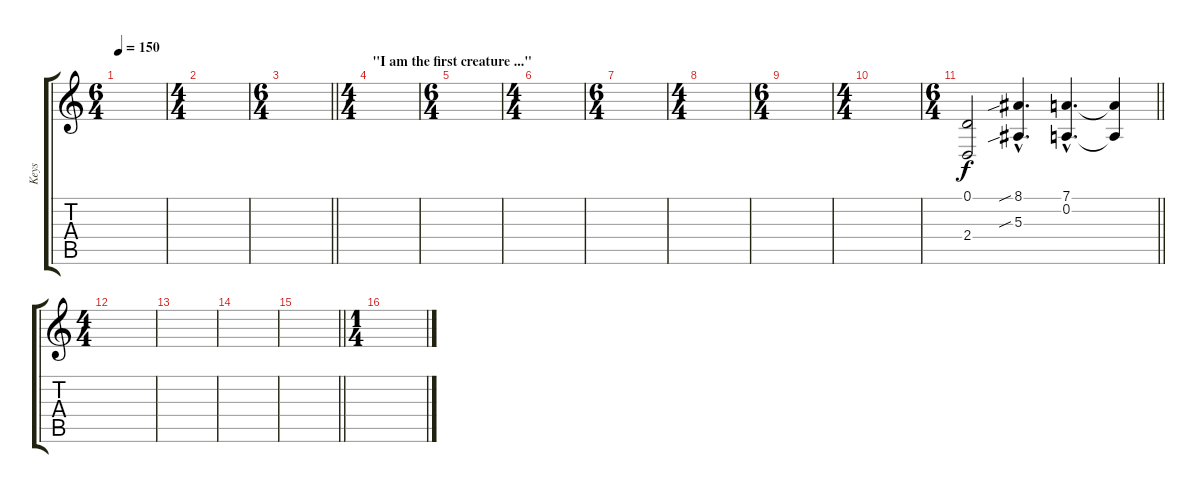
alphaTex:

\track ("Keys" "Keys") {instrument stringensemble1}
\staff {score tabs}
\tuning (D4 A3 F3 C3 G2 D2) {hide}
\ts (6 4)
\tempo 150
\clef g2
\ks c
|
\ts (4 4)
|
\ts (6 4)
\barLineRight lightlight
|
\ts (4 4)
\section ("" "\"I am the first creature ...\"")
|
\ts (6 4)
|
\ts (4 4)
|
\ts (6 4)
|
\ts (4 4)
|
\ts (6 4)
|
\ts (4 4)
|
\ts (6 4)
\barLineRight lightlight
(0.1 2.4).2 (8.1{sib hac} 5.3{sib hac}).4{d} (7.1{hac} 0.2{hac}).4{d} (7.1{t} 0.2{t}).4 |
\ts (4 4)
\section ("" "")
|
|
|
\barLineRight lightlight
|
\ts (1 4)
\section ("" "")
